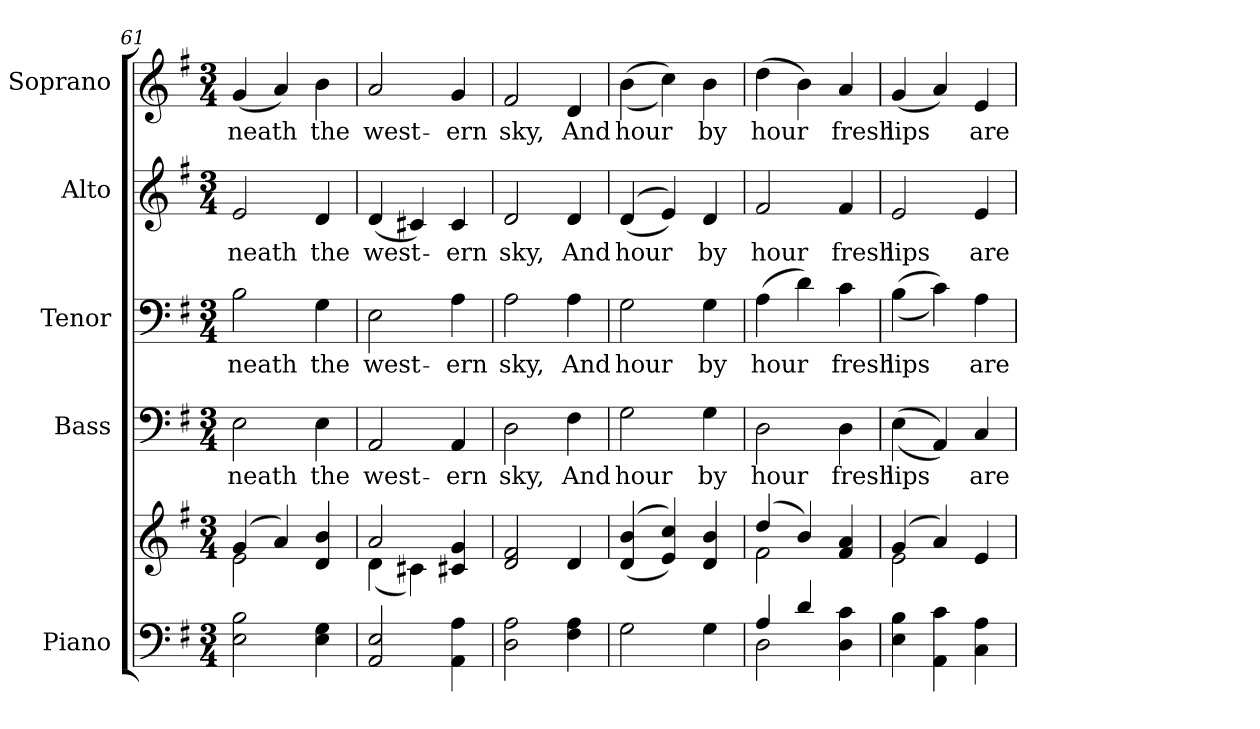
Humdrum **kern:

**kern	**kern	**kern	**text	**kern	**text	**kern	**text	**kern	**text
*part5	*part5	*part4	*part4	*part3	*part3	*part2	*part2	*part1	*part1
*staff6	*staff5	*staff4	*staff4	*staff3	*staff3	*staff2	*staff2	*staff1	*staff1
*I"Piano	*	*I"Bass	*	*I"Tenor	*	*I"Alto	*	*I"Soprano	*
*I'Pno.	*	*I'B.	*	*I'T.	*	*I'A.	*	*I'S.	*
*clefF4	*clefG2	*clefF4	*	*clefF4	*	*clefG2	*	*clefG2	*
*k[f#]	*k[f#]	*k[f#]	*	*k[f#]	*	*k[f#]	*	*k[f#]	*
*G:	*G:	*G:	*	*G:	*	*G:	*	*G:	*
*M3/4	*M3/4	*M3/4	*	*M3/4	*	*M3/4	*	*M3/4	*
=61	=61	=61	=61	=61	=61	=61	=61	=61	=61
*	*^	*	*	*	*	*	*	*	*
!	!	!	!	!LO:LY:b:color=#000000	!	!	!	!	!	!
!	!	!	!	!	!	!LO:LY:b:color=#000000	!	!	!	!
!	!	!	!	!	!	!	!	!LO:LY:b:color=#000000	!	!
!	!	!	!	!	!	!	!	!	!	!LO:LY:b:color=#000000
2Ei\ 2Bi	(4gi/	2ei\	2Ei\	neath	2Bi\	neath	2ei/	neath	(4gi/	neath
.	4ai/)	.	.	.	.	.	.	.	4ai/)	.
!	!	!	!	!LO:LY:b:color=#000000	!	!	!	!	!	!
!	!	!	!	!	!	!LO:LY:b:color=#000000	!	!	!	!
!	!	!	!	!	!	!	!	!LO:LY:b:color=#000000	!	!
!	!	!	!	!	!	!	!	!	!	!LO:LY:b:color=#000000
4Ei\ 4Gi	4di/ 4bi	4ryy	4Ei\	the	4Gi\	the	4di/	the	4bi\	the
=62	=62	=62	=62	=62	=62	=62	=62	=62	=62	=62
!	!	!	!	!LO:LY:b:color=#000000	!	!	!	!	!	!
!	!	!	!	!	!	!LO:LY:b:color=#000000	!	!	!	!
!	!	!	!	!	!	!	!	!LO:LY:b:color=#000000	!	!
!	!	!	!	!	!	!	!	!	!	!LO:LY:b:color=#000000
2AAi/ 2Ei	2ai/	(4di\	2AAi/	west-	2Ei\	west-	(4di/	west-	2ai/	west-
.	.	4c#Xi\)	.	.	.	.	4c#Xi/)	.	.	.
!	!	!	!	!LO:LY:b:color=#000000	!	!	!	!	!	!
!	!	!	!	!	!	!LO:LY:b:color=#000000	!	!	!	!
!	!	!	!	!	!	!	!	!LO:LY:b:color=#000000	!	!
!	!	!	!	!	!	!	!	!	!	!LO:LY:b:color=#000000
4AAi\ 4Ai	4c#Xi/ 4gi	4ryy	4AAi/	-ern	4Ai\	-ern	4c#i/	-ern	4gi/	-ern
*	*v	*v	*	*	*	*	*	*	*	*
!!LO:PB:g=z
=63	=63	=63	=63	=63	=63	=63	=63	=63	=63
*	*^	*	*	*	*	*	*	*	*
!	!	!	!	!LO:LY:b:color=#000000	!	!	!	!	!	!
*	*v	*v	*	*	*	*	*	*	*	*
*	*^	*	*	*	*	*	*	*	*
!	!	!	!	!	!	!LO:LY:b:color=#000000	!	!	!	!
*	*v	*v	*	*	*	*	*	*	*	*
*	*^	*	*	*	*	*	*	*	*
!	!	!	!	!	!	!	!	!LO:LY:b:color=#000000	!	!
*	*v	*v	*	*	*	*	*	*	*	*
*	*^	*	*	*	*	*	*	*	*
!	!	!	!	!	!	!	!	!	!	!LO:LY:b:color=#000000
*	*v	*v	*	*	*	*	*	*	*	*
2Di\ 2Ai	2di/ 2f#i	2Di\	sky,	2Ai\	sky,	2di/	sky,	2f#i/	sky,
!	!	!	!LO:LY:b:color=#000000	!	!	!	!	!	!
!	!	!	!	!	!LO:LY:b:color=#000000	!	!	!	!
!	!	!	!	!	!	!	!LO:LY:b:color=#000000	!	!
!	!	!	!	!	!	!	!	!	!LO:LY:b:color=#000000
4F#i\ 4Ai	4di/	4F#i\	And	4Ai\	And	4di/	And	4di/	And
=64	=64	=64	=64	=64	=64	=64	=64	=64	=64
!	!	!	!LO:LY:b:color=#000000	!	!	!	!	!	!
!	!	!	!	!	!LO:LY:b:color=#000000	!	!	!	!
!	!	!	!	!	!	!	!LO:LY:b:color=#000000	!	!
!	!	!	!	!	!	!	!	!	!LO:LY:b:color=#000000
2Gi\	((4di/ 4bi	2Gi\	hour	2Gi\	hour	((4di/	hour	((4bi\	hour
.	4ei/ 4cci))	.	.	.	.	4ei/))	.	4cci\))	.
!	!	!	!LO:LY:b:color=#000000	!	!	!	!	!	!
!	!	!	!	!	!LO:LY:b:color=#000000	!	!	!	!
!	!	!	!	!	!	!	!LO:LY:b:color=#000000	!	!
!	!	!	!	!	!	!	!	!	!LO:LY:b:color=#000000
4Gi\	4di/ 4bi	4Gi\	by	4Gi\	by	4di/	by	4bi\	by
=65	=65	=65	=65	=65	=65	=65	=65	=65	=65
*^	*^	*	*	*	*	*	*	*	*
!	!	!	!	!	!LO:LY:b:color=#000000	!	!	!	!	!	!
!	!	!	!	!	!	!	!LO:LY:b:color=#000000	!	!	!	!
!	!	!	!	!	!	!	!	!	!LO:LY:b:color=#000000	!	!
!	!	!	!	!	!	!	!	!	!	!	!LO:LY:b:color=#000000
4Ai/	2Di\	(4ddi/	2f#i\	2Di\	hour	(4Ai\	hour	2f#i/	hour	(4ddi\	hour
4di/	.	4bi/)	.	.	.	4di\)	.	.	.	4bi\)	.
!	!	!	!	!	!LO:LY:b:color=#000000	!	!	!	!	!	!
!	!	!	!	!	!	!	!LO:LY:b:color=#000000	!	!	!	!
!	!	!	!	!	!	!	!	!	!LO:LY:b:color=#000000	!	!
!	!	!	!	!	!	!	!	!	!	!	!LO:LY:b:color=#000000
4Di\ 4ci	4ryy	4f#i/ 4ai	4ryy	4Di\	fresh	4ci\	fresh	4f#i/	fresh	4ai/	fresh
*v	*v	*	*	*	*	*	*	*	*	*	*
!!LO:PB:g=z
=66	=66	=66	=66	=66	=66	=66	=66	=66	=66	=66
*^	*	*	*	*	*	*	*	*	*	*
!	!	!	!	!	!LO:LY:b:color=#000000	!	!	!	!	!	!
*v	*v	*	*	*	*	*	*	*	*	*	*
*^	*	*	*	*	*	*	*	*	*	*
!	!	!	!	!	!	!	!LO:LY:b:color=#000000	!	!	!	!
*v	*v	*	*	*	*	*	*	*	*	*	*
*^	*	*	*	*	*	*	*	*	*	*
!	!	!	!	!	!	!	!	!	!LO:LY:b:color=#000000	!	!
*v	*v	*	*	*	*	*	*	*	*	*	*
*^	*	*	*	*	*	*	*	*	*	*
!	!	!	!	!	!	!	!	!	!	!	!LO:LY:b:color=#000000
*v	*v	*	*	*	*	*	*	*	*	*	*
4Ei\ 4Bi	(4gi/	2ei\	((4Ei\	lips	((4Bi\	lips	2ei/	lips	(4gi/	lips
4AAi\ 4ci	4ai/)	.	4AAi/))	.	4ci\))	.	.	.	4ai/)	.
!	!	!	!	!LO:LY:b:color=#000000	!	!	!	!	!	!
!	!	!	!	!	!	!LO:LY:b:color=#000000	!	!	!	!
!	!	!	!	!	!	!	!	!LO:LY:b:color=#000000	!	!
!	!	!	!	!	!	!	!	!	!	!LO:LY:b:color=#000000
4Ci\ 4Ai	4ei/	4ryy	4Ci/	are	4Ai\	are	4ei/	are	4ei/	are
*	*v	*v	*	*	*	*	*	*	*	*
=	=	=	=	=	=	=	=	=	=
*-	*-	*-	*-	*-	*-	*-	*-	*-	*-
